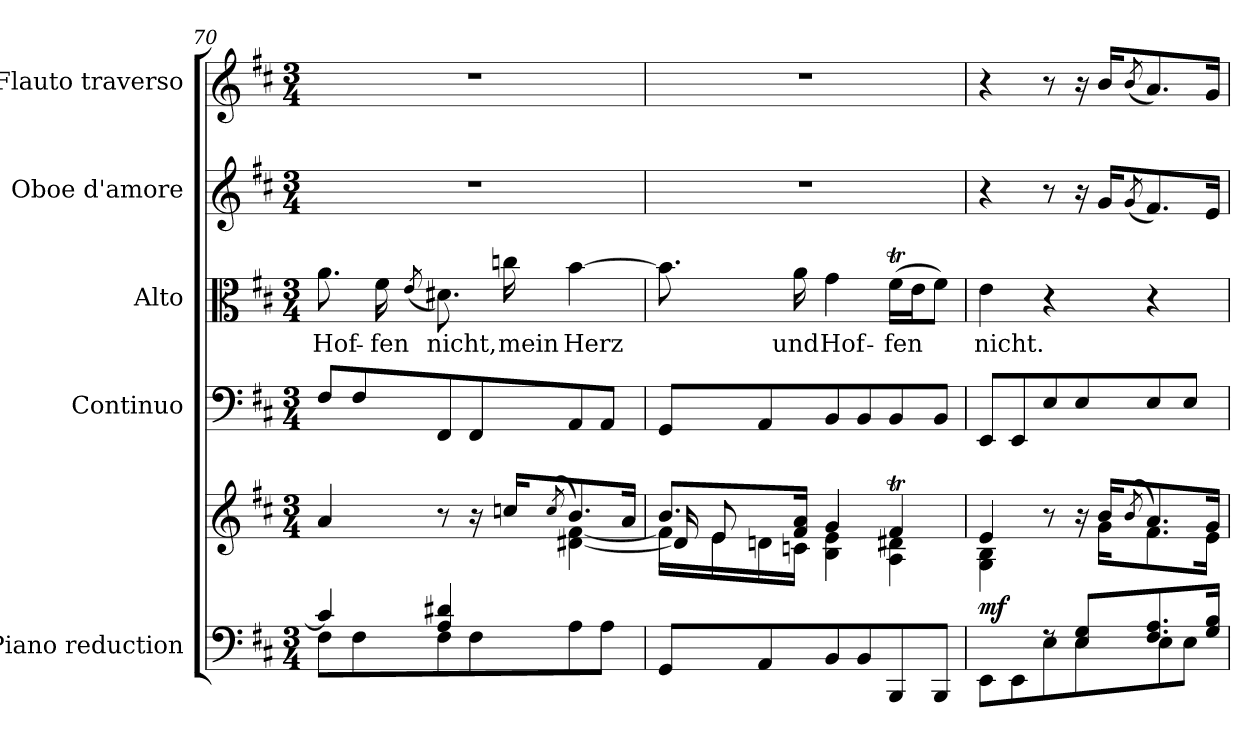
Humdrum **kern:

**kern	**kern	**dynam	**kern	**kern	**text	**kern	**dynam	**kern	**dynam
*part5	*part5	*part5	*part4	*part3	*part3	*part2	*part2	*part1	*part1
*staff6	*staff5	*staff5/6	*staff4	*staff3	*staff3	*staff2	*staff2	*staff1	*staff1
*I"Piano reduction	*	*	*I"Continuo	*I"Alto	*	*I"Oboe d'amore	*	*I"Flauto traverso	*
*I'Pno	*	*	*	*	*	*I'Ob	*	*I'Fl	*
*clefF4	*clefG2	*	*clefF4	*clefC3	*	*clefG2	*	*clefG2	*
*k[f#c#]	*k[f#c#]	*	*k[f#c#]	*k[f#c#]	*	*k[f#c#]	*	*k[f#c#]	*
*M3/4	*M3/4	*	*M3/4	*M3/4	*	*M3/4	*	*M3/4	*
=70	=70	=70	=70	=70	=70	=70	=70	=70	=70
*^	*^	*	*	*	*	*	*	*	*
!	!	!	!	!	!	!	!LO:LY:b	!	!	!	!
4c/]	8F#\L	4a/	2ryy	.	8F#/L	8.a\	Hof-	2.r	.	2.r	.
.	8F#\	.	.	.	8F#/	.	.	.	.	.	.
!	!	!	!	!	!	!	!LO:LY:b	!	!	!	!
.	.	.	.	.	.	16f#\	-fen	.	.	.	.
.	.	.	.	.	.	(<8qe/	.	.	.	.	.
!	!	!	!	!	!	!	!LO:LY:b	!	!	!	!
4A/ 4d#X/	8F#\	8r	.	.	8FF#/	8.d#X\)	nicht,	.	.	.	.
.	8F#\	16r	.	.	8FF#/	.	.	.	.	.	.
!	!	!	!	!	!	!	!LO:LY:b	!	!	!	!
.	.	16ccn/KL	.	.	.	16ccn\	mein	.	.	.	.
.	.	(<8qcc/	.	.	.	.	.	.	.	.	.
!	!	!	!	!	!	!	!LO:LY:b	!	!	!	!
4ryy	8A\	8.b/)	[4d#X\ [4f#\	.	8AA/	[4b\	Herz	.	.	.	.
.	8A\J	.	.	.	8AA/J	.	.	.	.	.	.
.	.	16a/Jk	.	.	.	.	.	.	.	.	.
*v	*v	*	*	*	*	*	*	*	*	*	*
=71	=71	=71	=71	=71	=71	=71	=71	=71	=71	=71
*	*	*^	*	*	*	*	*	*	*	*
8GG/L	8.b/L	16f#\LL]	16d#/]	.	8GG/L	8.b\]	.	2.r	.	2.r	.
.	.	16e\	8e/	.	.	.	.	.	.	.	.
8AA/	.	16dn\	.	.	8AA/	.	.	.	.	.	.
!	!	!	!	!	!	!	!LO:LY:b	!	!	!	!
.	16f#/ 16a/Jk	16cn\JJ	16ryy	.	.	16a\	und	.	.	.	.
!	!	!	!	!	!	!	!LO:LY:b	!	!	!	!
8BB/	4g/	4B\ 4e\	4ryy	.	8BB/	4g\	Hof-	.	.	.	.
8BB/	.	.	.	.	8BB/	.	.	.	.	.	.
!	!	!	!	!	!	!	!LO:LY:b	!	!	!	!
8BBB/	4f#t/	4A\ 4d#X\	4ryy	.	8BB/	(>16f#t\LL	-fen	.	.	.	.
.	.	.	.	.	.	16e\J	.	.	.	.	.
8BBB/J	.	.	.	.	8BB/J	8f#\J)	.	.	.	.	.
*	*	*v	*v	*	*	*	*	*	*	*	*
=72	=72	=72	=72	=72	=72	=72	=72	=72	=72	=72
*^	*	*	*	*	*	*	*	*	*	*
!	!	!	!	!LO:DY:b	!	!	!LO:LY:b	!	!	!	!
4ryy	8EE\L	4e/	4G\ 4B\	mf	8EE/L	4e\	nicht.	4r	.	4r	.
.	8EE\	.	.	.	8EE/	.	.	.	.	.	.
8rF	8E\	8r	8ryy	.	8E/	4r	.	8r	.	8r	.
8E/ 8G/L	8E\	16r	16ryy	.	8E/	.	.	16r	.	16r	.
!	!	!	!	!	!	!	!	!	!LO:DY:b	!	!LO:DY:b
.	.	16b/KL	16g\KL	.	.	.	.	16g/KL	other-dynamics	16b/KL	other-dynamics
.	.	(>8qb/	.	.	.	.	.	(<8qg/	.	(<8qb/	.
8.F#/ 8.A/	8E\	8.a/)	8.f#\	.	8E/	4r	.	8.f#/)	.	8.a/)	.
.	8E\J	.	.	.	8E/J	.	.	.	.	.	.
16G/ 16B/Jk	.	16g/Jk	16e\Jk	.	.	.	.	16e/Jk	.	16g/Jk	.
*v	*v	*	*	*	*	*	*	*	*	*	*
*	*v	*v	*	*	*	*	*	*	*	*
=	=	=	=	=	=	=	=	=	=
*-	*-	*-	*-	*-	*-	*-	*-	*-	*-
